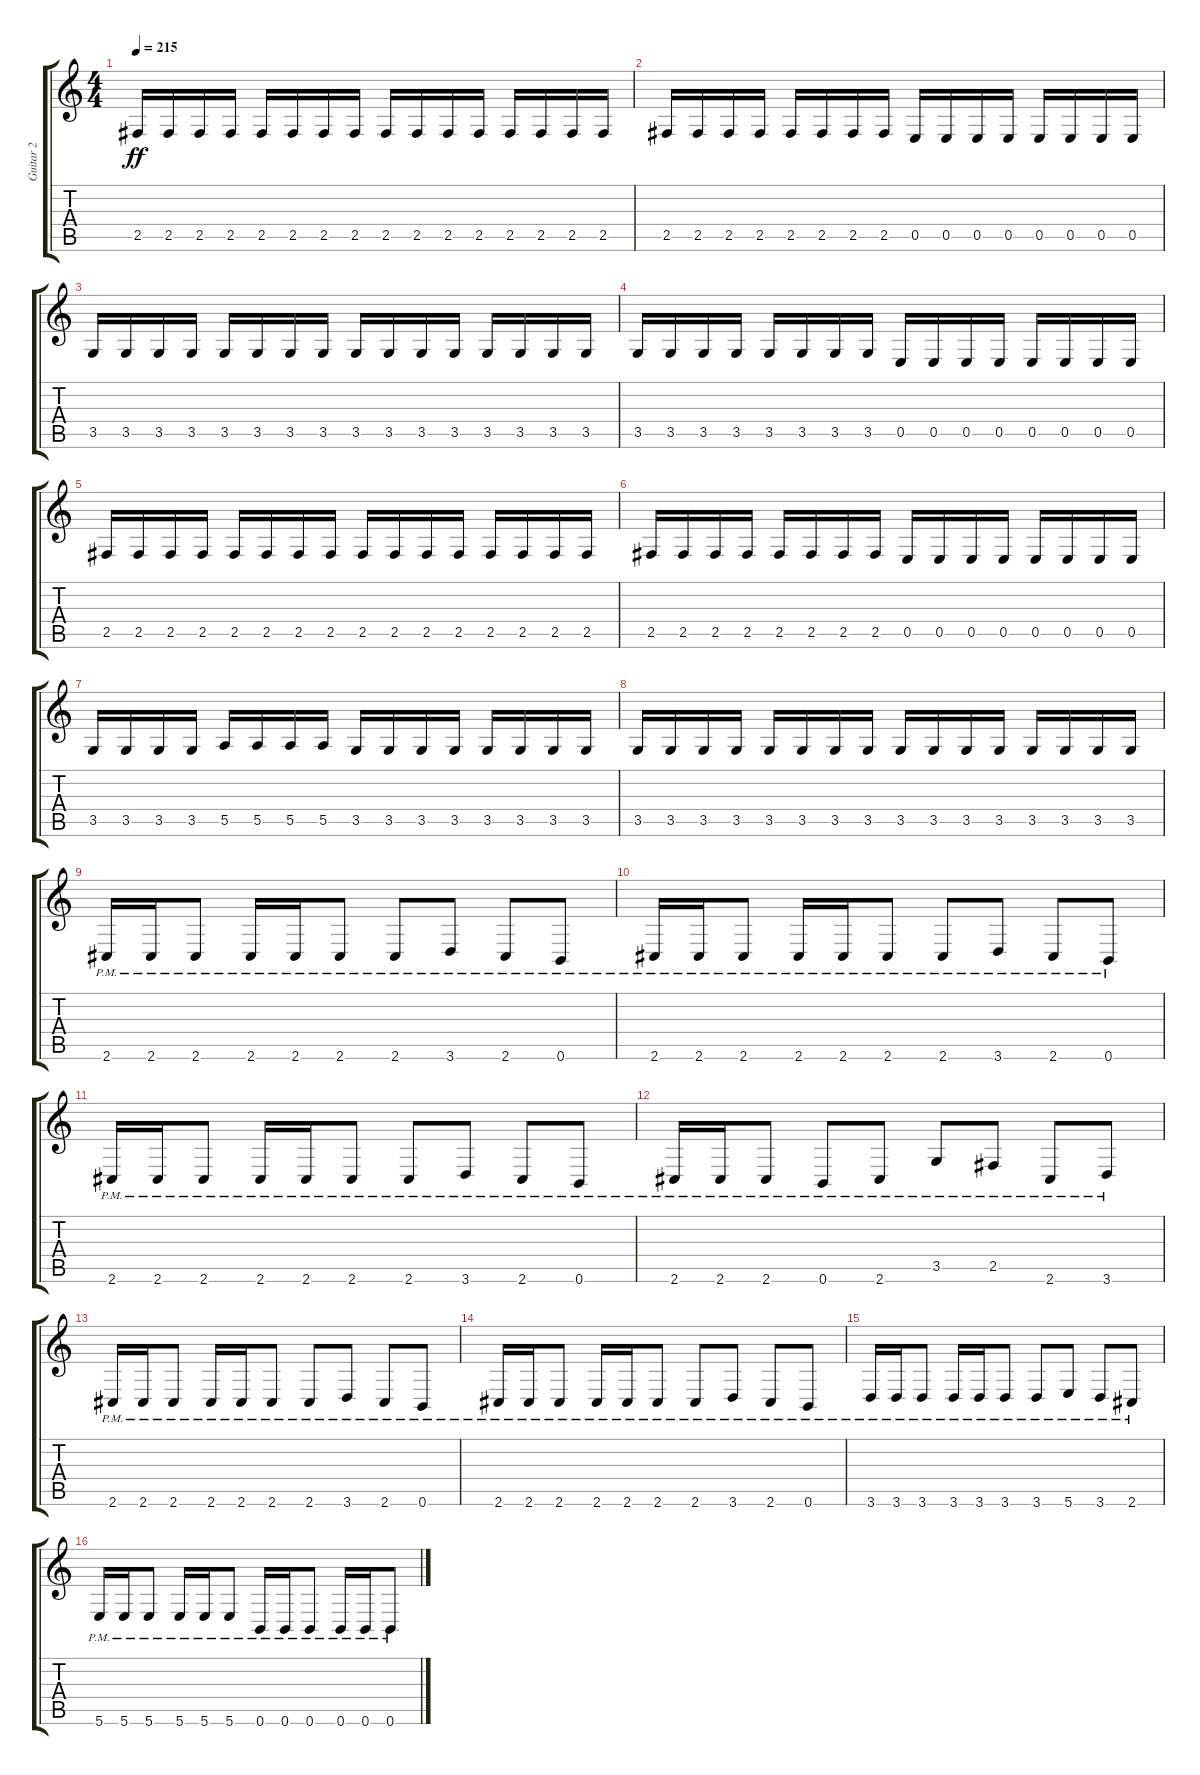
\track ("Guitar 2" "Guitar 2") {instrument distortionguitar}
\staff {score tabs}
\tuning (B3 Gb3 D3 A2 E2 B1) {hide}
\ts (4 4)
\tempo 215
\clef g2
\ks c
2.5.16{dy ff} 2.5.16 2.5.16 2.5.16 2.5.16 2.5.16 2.5.16 2.5.16 2.5.16 2.5.16 2.5.16 2.5.16 2.5.16 2.5.16 2.5.16 2.5.16 |
2.5.16 2.5.16 2.5.16 2.5.16 2.5.16 2.5.16 2.5.16 2.5.16 0.5.16 0.5.16 0.5.16 0.5.16 0.5.16 0.5.16 0.5.16 0.5.16 |
3.5.16 3.5.16 3.5.16 3.5.16 3.5.16 3.5.16 3.5.16 3.5.16 3.5.16 3.5.16 3.5.16 3.5.16 3.5.16 3.5.16 3.5.16 3.5.16 |
3.5.16 3.5.16 3.5.16 3.5.16 3.5.16 3.5.16 3.5.16 3.5.16 0.5.16 0.5.16 0.5.16 0.5.16 0.5.16 0.5.16 0.5.16 0.5.16 |
2.5.16 2.5.16 2.5.16 2.5.16 2.5.16 2.5.16 2.5.16 2.5.16 2.5.16 2.5.16 2.5.16 2.5.16 2.5.16 2.5.16 2.5.16 2.5.16 |
2.5.16 2.5.16 2.5.16 2.5.16 2.5.16 2.5.16 2.5.16 2.5.16 0.5.16 0.5.16 0.5.16 0.5.16 0.5.16 0.5.16 0.5.16 0.5.16 |
3.5.16 3.5.16 3.5.16 3.5.16 5.5.16 5.5.16 5.5.16 5.5.16 3.5.16 3.5.16 3.5.16 3.5.16 3.5.16 3.5.16 3.5.16 3.5.16 |
3.5.16 3.5.16 3.5.16 3.5.16 3.5.16 3.5.16 3.5.16 3.5.16 3.5.16 3.5.16 3.5.16 3.5.16 3.5.16 3.5.16 3.5.16 3.5.16 |
2.6{pm}.16 2.6{pm}.16 2.6{pm}.8 2.6{pm}.16 2.6{pm}.16 2.6{pm}.8 2.6{pm}.8 3.6{pm}.8 2.6{pm}.8 0.6{pm}.8 |
2.6{pm}.16 2.6{pm}.16 2.6{pm}.8 2.6{pm}.16 2.6{pm}.16 2.6{pm}.8 2.6{pm}.8 3.6{pm}.8 2.6{pm}.8 0.6{pm}.8 |
2.6{pm}.16 2.6{pm}.16 2.6{pm}.8 2.6{pm}.16 2.6{pm}.16 2.6{pm}.8 2.6{pm}.8 3.6{pm}.8 2.6{pm}.8 0.6{pm}.8 |
2.6{pm}.16 2.6{pm}.16 2.6{pm}.8 0.6{pm}.8 2.6{pm}.8 3.5{pm}.8 2.5{pm}.8 2.6{pm}.8 3.6{pm}.8 |
2.6{pm}.16 2.6{pm}.16 2.6{pm}.8 2.6{pm}.16 2.6{pm}.16 2.6{pm}.8 2.6{pm}.8 3.6{pm}.8 2.6{pm}.8 0.6{pm}.8 |
2.6{pm}.16 2.6{pm}.16 2.6{pm}.8 2.6{pm}.16 2.6{pm}.16 2.6{pm}.8 2.6{pm}.8 3.6{pm}.8 2.6{pm}.8 0.6{pm}.8 |
3.6{pm}.16 3.6{pm}.16 3.6{pm}.8 3.6{pm}.16 3.6{pm}.16 3.6{pm}.8 3.6{pm}.8 5.6{pm}.8 3.6{pm}.8 2.6{pm}.8 |
5.6{pm}.16 5.6{pm}.16 5.6{pm}.8 5.6{pm}.16 5.6{pm}.16 5.6{pm}.8 0.6{pm}.16 0.6{pm}.16 0.6{pm}.8 0.6{pm}.16 0.6{pm}.16 0.6{pm}.8
